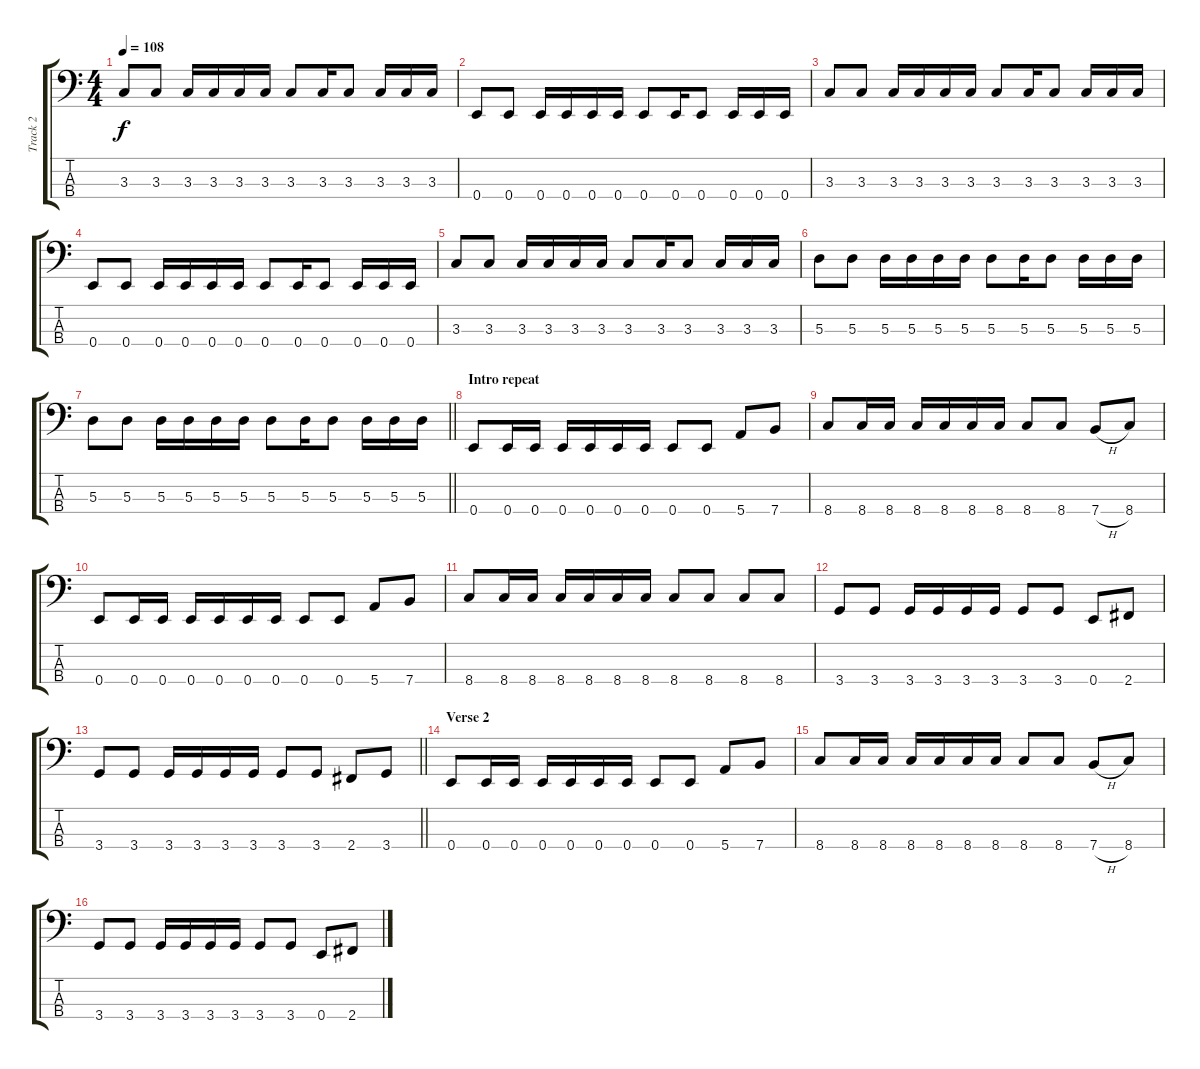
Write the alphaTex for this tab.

\track ("Track 2" "Track 2") {instrument electricbasspick}
\staff {score tabs}
\tuning (G2 D2 A1 E1) {hide}
\ts (4 4)
\tempo 108
\clef f4
\ks c
3.3.8{dy f} 3.3.8 3.3.16 3.3.16 3.3.16 3.3.16 3.3.8 3.3.16 3.3.8 3.3.16 3.3.16 3.3.16 |
0.4.8 0.4.8 0.4.16 0.4.16 0.4.16 0.4.16 0.4.8 0.4.16 0.4.8 0.4.16 0.4.16 0.4.16 |
3.3.8 3.3.8 3.3.16 3.3.16 3.3.16 3.3.16 3.3.8 3.3.16 3.3.8 3.3.16 3.3.16 3.3.16 |
0.4.8 0.4.8 0.4.16 0.4.16 0.4.16 0.4.16 0.4.8 0.4.16 0.4.8 0.4.16 0.4.16 0.4.16 |
3.3.8 3.3.8 3.3.16 3.3.16 3.3.16 3.3.16 3.3.8 3.3.16 3.3.8 3.3.16 3.3.16 3.3.16 |
5.3.8 5.3.8 5.3.16 5.3.16 5.3.16 5.3.16 5.3.8 5.3.16 5.3.8 5.3.16 5.3.16 5.3.16 |
\barLineRight lightlight
5.3.8 5.3.8 5.3.16 5.3.16 5.3.16 5.3.16 5.3.8 5.3.16 5.3.8 5.3.16 5.3.16 5.3.16 |
\section ("" "Intro repeat")
0.4.8 0.4.16 0.4.16 0.4.16 0.4.16 0.4.16 0.4.16 0.4.8 0.4.8 5.4.8 7.4.8 |
8.4.8 8.4.16 8.4.16 8.4.16 8.4.16 8.4.16 8.4.16 8.4.8 8.4.8 7.4{h}.8 8.4.8 |
0.4.8 0.4.16 0.4.16 0.4.16 0.4.16 0.4.16 0.4.16 0.4.8 0.4.8 5.4.8 7.4.8 |
8.4.8 8.4.16 8.4.16 8.4.16 8.4.16 8.4.16 8.4.16 8.4.8 8.4.8 8.4.8 8.4.8 |
3.4.8 3.4.8 3.4.16 3.4.16 3.4.16 3.4.16 3.4.8 3.4.8 0.4.8 2.4.8 |
\barLineRight lightlight
3.4.8 3.4.8 3.4.16 3.4.16 3.4.16 3.4.16 3.4.8 3.4.8 2.4.8 3.4.8 |
\section ("" "Verse 2")
0.4.8 0.4.16 0.4.16 0.4.16 0.4.16 0.4.16 0.4.16 0.4.8 0.4.8 5.4.8 7.4.8 |
8.4.8 8.4.16 8.4.16 8.4.16 8.4.16 8.4.16 8.4.16 8.4.8 8.4.8 7.4{h}.8 8.4.8 |
3.4.8 3.4.8 3.4.16 3.4.16 3.4.16 3.4.16 3.4.8 3.4.8 0.4.8 2.4.8
